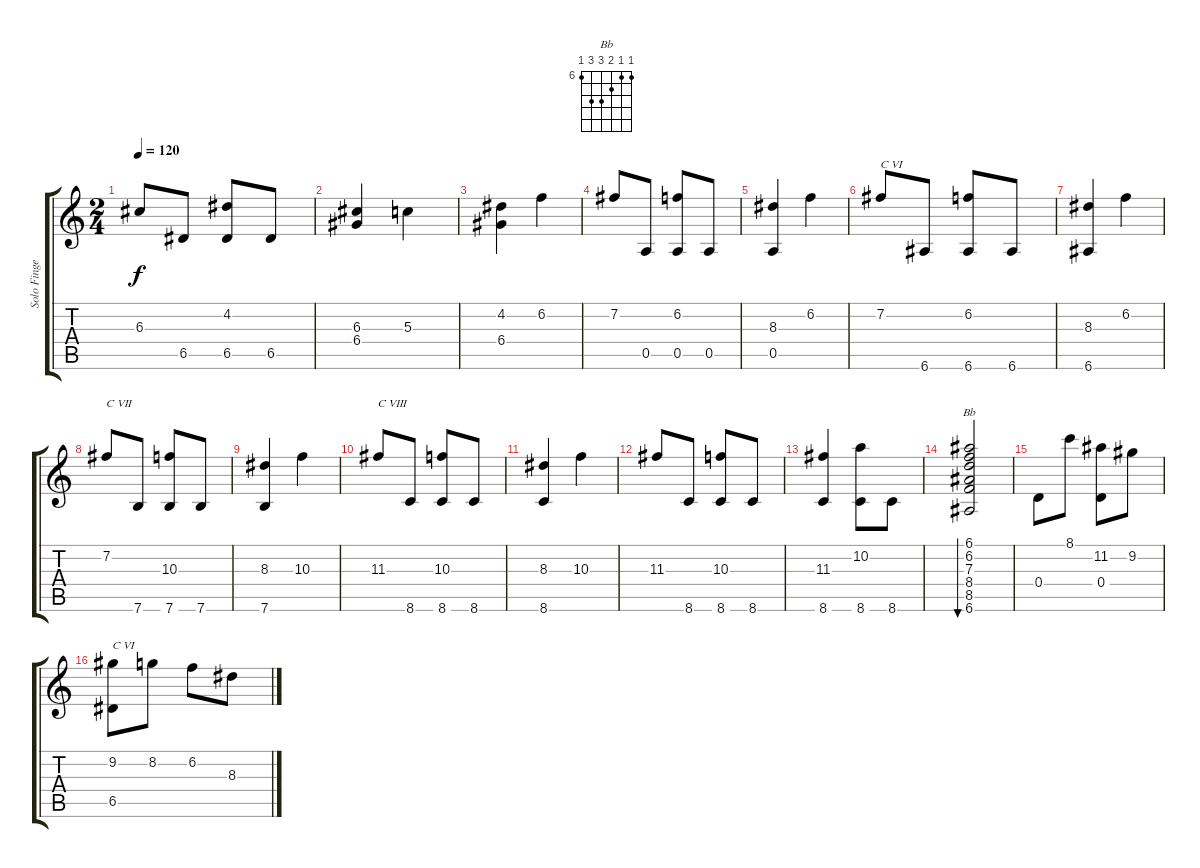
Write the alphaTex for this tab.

\track ("Solo Fingerstyle Guitar" "Solo Finge") {instrument acousticguitarnylon}
\staff {score tabs}
\tuning (E4 B3 G3 D3 A2 E2) {hide}
\chord ("Bb" 6 6 7 8 8 6) {firstfret 6}
\ts (2 4)
\tempo 120
\clef g2
\ks c
6.3.8{dy f} 6.5.8 (4.2 6.5).8 6.5.8 |
(6.3 6.4).4 5.3.4 |
(4.2 6.4).4 6.2.4 |
7.2.8 0.5.8 (6.2 0.5).8 0.5.8 |
(8.3 0.5).4 6.2.4 |
7.2.8{txt "C VI"} 6.6.8 (6.2 6.6).8 6.6.8 |
(8.3 6.6).4 6.2.4 |
7.2.8{txt "C VII"} 7.6.8 (10.3 7.6).8 7.6.8 |
(8.3 7.6).4 10.3.4 |
11.3.8{txt "C VIII"} 8.6.8 (10.3 8.6).8 8.6.8 |
(8.3 8.6).4 10.3.4 |
11.3.8 8.6.8 (10.3 8.6).8 8.6.8 |
(11.3 8.6).4 (10.2 8.6).8 8.6.8 |
(6.1 6.2 7.3 8.4 8.5 6.6).2{bu 120 ch "Bb"} |
0.4.8 8.1.8 (11.2 0.4).8 9.2.8 |
(9.2 6.5).8{txt "C VI"} 8.2.8 6.2.8 8.3.8
